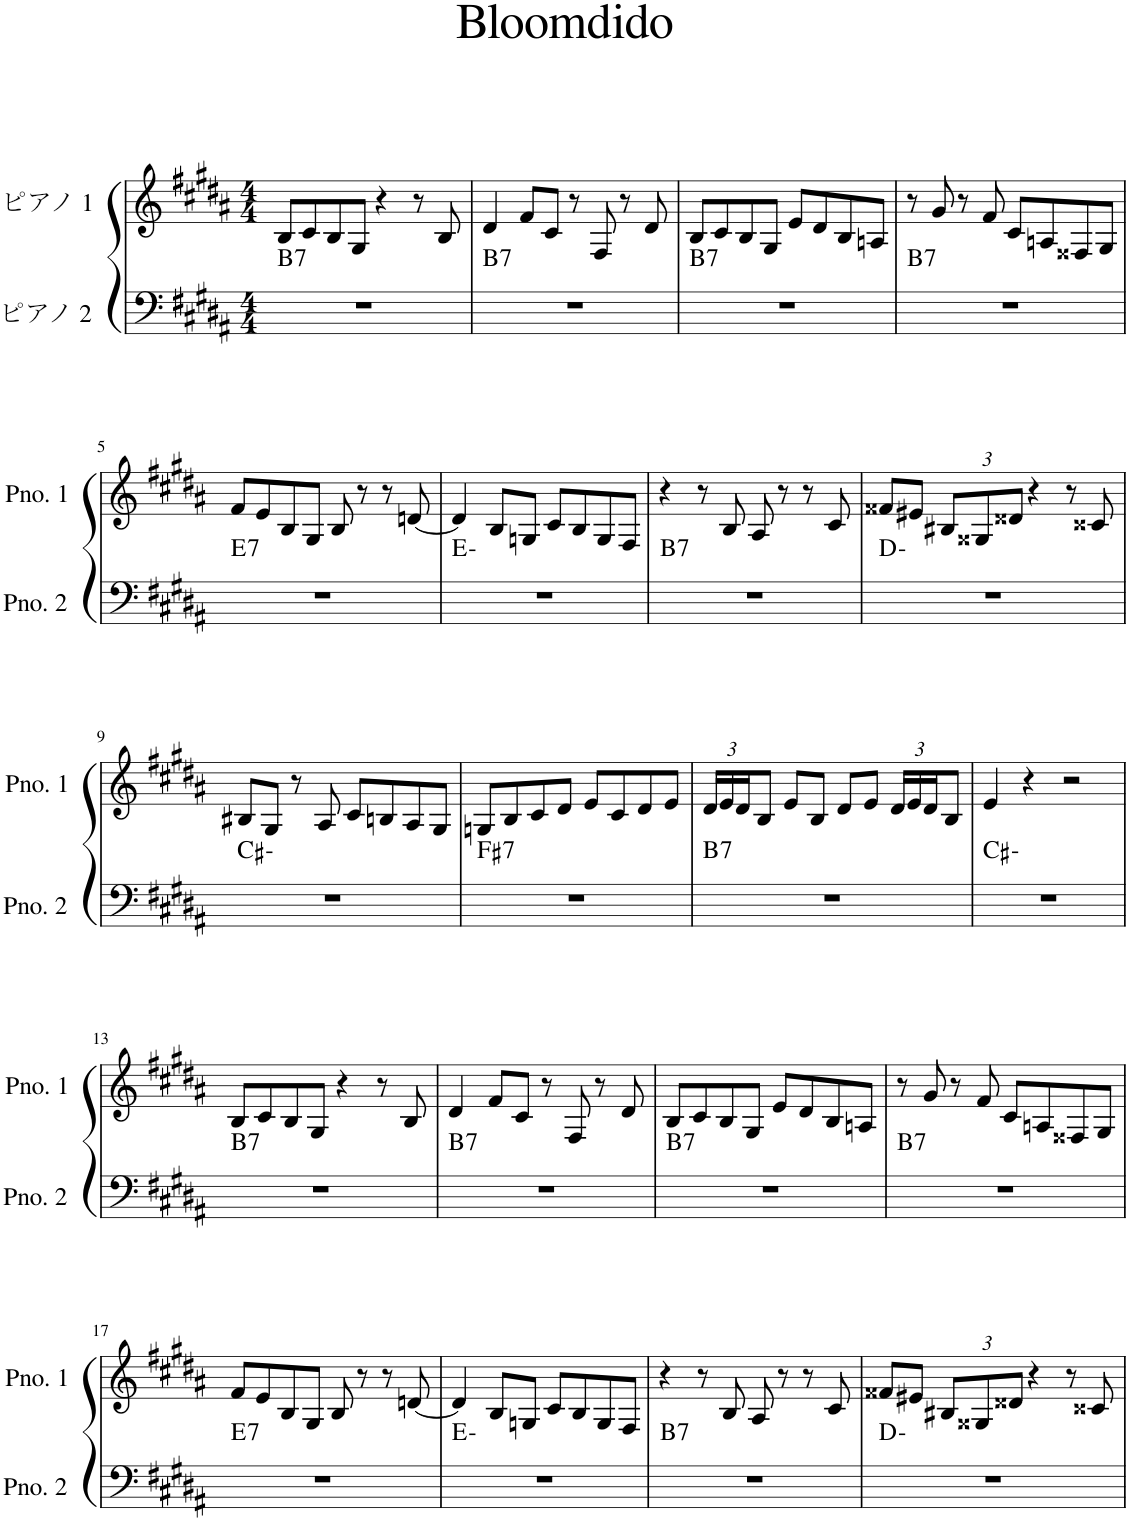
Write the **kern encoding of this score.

**kern	**harte	**kern
*part2	*part2	*part1
*staff2	*	*staff1
*I"ピアノ 2	*	*I"ピアノ 1
*clefF4	*	*clefG2
*k[f#c#g#d#a#]	*	*k[f#c#g#d#a#]
*M4/4	*	*M4/4
=1	=1	=1
!	!LO:H:kt=7	!
1r	B:7	8B/L
.	.	8c#/
.	.	8B/
.	.	8G#/J
.	.	4r
.	.	8r
.	.	8B/
=2	=2	=2
!	!LO:H:kt=7	!
1r	B:7	4d#/
.	.	8f#/L
.	.	8c#/J
.	.	8r
.	.	8F#/
.	.	8r
.	.	8d#/
=3	=3	=3
!	!LO:H:kt=7	!
1r	B:7	8B/L
.	.	8c#/
.	.	8B/
.	.	8G#/J
.	.	8e/L
.	.	8d#/
.	.	8B/
.	.	8An/J
=4	=4	=4
!	!LO:H:kt=7	!
1r	B:7	8r
.	.	8g#/
.	.	8r
.	.	8f#/
.	.	8c#/L
.	.	8An/
.	.	8F##X/
.	.	8G#/J
!!LO:LB:g=z
=5	=5	=5
!	!LO:H:kt=7	!
1r	E:7	8f#/L
.	.	8e/
.	.	8B/
.	.	8G#/J
.	.	8B/
.	.	8r
.	.	8r
.	.	[8dn/
=6	=6	=6
1r	E:min	4d/]
.	.	8B/L
.	.	8Gn/J
.	.	8c#/L
.	.	8B/
.	.	8G/
.	.	8F#/J
=7	=7	=7
!	!LO:H:kt=7	!
1r	B:7	4r
.	.	8r
.	.	8B/
.	.	8A#/
.	.	8r
.	.	8r
.	.	8c#/
=8	=8	=8
1r	D:min	8f##X/L
.	.	8e#X/J
*	*	*Xbrackettup
.	.	12B#X/L
.	.	12G##X/
.	.	12d##X/J
.	.	4r
.	.	8r
.	.	8c##X/
!!LO:LB:g=z
=9	=9	=9
1r	C#:min	8B#X/L
.	.	8G#/J
.	.	8r
.	.	8A#/
.	.	8c#/L
.	.	8Bn/
.	.	8A#/
.	.	8G#/J
=10	=10	=10
!	!LO:H:kt=7	!
1r	F#:7	8Gn/L
.	.	8B/
.	.	8c#/
.	.	8d#/J
.	.	8e/L
.	.	8c#/
.	.	8d#/
.	.	8e/J
=11	=11	=11
!	!LO:H:kt=7	!
1r	B:7	24d#/LL
.	.	24e/
.	.	24d#/J
.	.	8B/J
.	.	8e/L
.	.	8B/J
.	.	8d#/L
.	.	8e/J
.	.	24d#/LL
.	.	24e/
.	.	24d#/J
.	.	8B/J
=12	=12	=12
1r	C#:min	4e/
.	.	4r
.	.	2r
!!LO:LB:g=z
=13	=13	=13
!	!LO:H:kt=7	!
1r	B:7	8B/L
.	.	8c#/
.	.	8B/
.	.	8G#/J
.	.	4r
.	.	8r
.	.	8B/
=14	=14	=14
!	!LO:H:kt=7	!
1r	B:7	4d#/
.	.	8f#/L
.	.	8c#/J
.	.	8r
.	.	8F#/
.	.	8r
.	.	8d#/
=15	=15	=15
!	!LO:H:kt=7	!
1r	B:7	8B/L
.	.	8c#/
.	.	8B/
.	.	8G#/J
.	.	8e/L
.	.	8d#/
.	.	8B/
.	.	8An/J
=16	=16	=16
!	!LO:H:kt=7	!
1r	B:7	8r
.	.	8g#/
.	.	8r
.	.	8f#/
.	.	8c#/L
.	.	8An/
.	.	8F##X/
.	.	8G#/J
!!LO:LB:g=z
=17	=17	=17
!	!LO:H:kt=7	!
1r	E:7	8f#/L
.	.	8e/
.	.	8B/
.	.	8G#/J
.	.	8B/
.	.	8r
.	.	8r
.	.	[8dn/
=18	=18	=18
1r	E:min	4d/]
.	.	8B/L
.	.	8Gn/J
.	.	8c#/L
.	.	8B/
.	.	8G/
.	.	8F#/J
=19	=19	=19
!	!LO:H:kt=7	!
1r	B:7	4r
.	.	8r
.	.	8B/
.	.	8A#/
.	.	8r
.	.	8r
.	.	8c#/
=20	=20	=20
1r	D:min	8f##X/L
.	.	8e#X/J
.	.	12B#X/L
.	.	12G##X/
.	.	12d##X/J
.	.	4r
.	.	8r
.	.	8c##X/
=	=	=
*-	*-	*-
